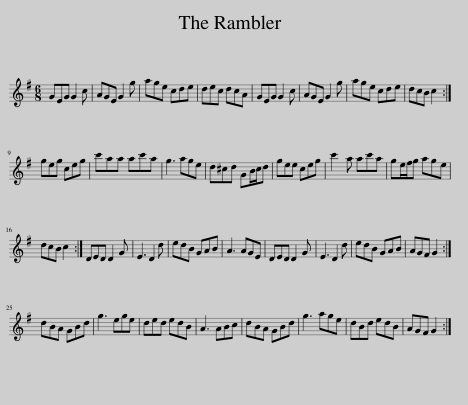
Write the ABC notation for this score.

X:1
L:1/8
M:6/8
I:linebreak $
K:G
V:1 treble
V:1
 GEG G2 c | AGE G2 g | age cde | dec dcA | GEG G2 c | %5
 AGE G2 g | age cde | dcB c2 :|$ geg ceg | c'aa ac'a | %10
 g3 age | d^cd GB/c/d | gee ceg | c'2 a ac'a | ge/f/g age |$ %15
 dcB c2 :| DED D2 G | E3 D2 d | edB GAB | A3 AGE | %20
 DED D2 G | E3 D2 d | edB GAB | AGF G2 :|$ dBA GBd | %25
 g3 ege | ded edB | A3 ABc | dBA GBd | g3 age | %30
 dBd edB | AGF G2 :| %32
